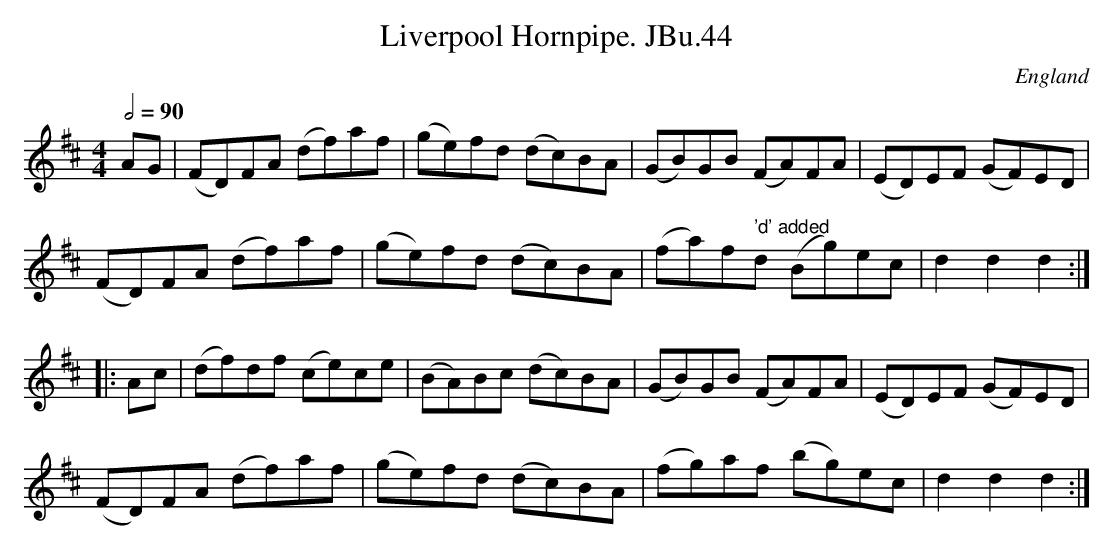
X:1
T:Liverpool Hornpipe. JBu.44
O:England
M:4/4
L:1/8
Q:1/2=90
K:D major
AG|(FD)FA (df)af|(ge)fd (dc)BA|(GB)GB (FA)FA|(ED)EF (GF)ED|
(FD)FA (df)af|(ge)fd (dc)BA|(fa)f" 'd' added"d (Bg)ec|d2d2d2:|
|:Ac|(df)df (ce)ce|(BA)Bc (dc)BA|(GB)GB (FA)FA|(ED)EF (GF)ED|
(FD)FA (df)af|(ge)fd (dc)BA|(fg)af (bg)ec|d2d2d2:|
